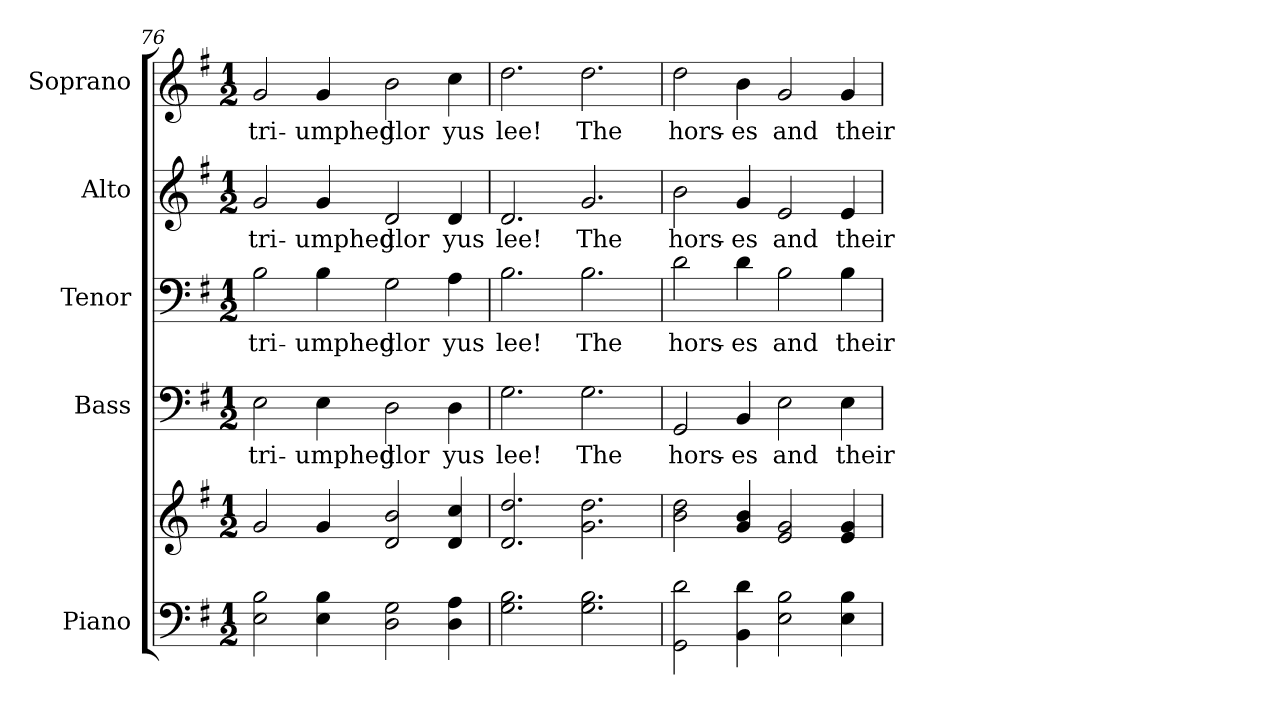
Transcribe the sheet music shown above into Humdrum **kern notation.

**kern	**kern	**kern	**text	**kern	**text	**kern	**text	**kern	**text
*part5	*part5	*part4	*part4	*part3	*part3	*part2	*part2	*part1	*part1
*staff6	*staff5	*staff4	*staff4	*staff3	*staff3	*staff2	*staff2	*staff1	*staff1
*I"Piano	*	*I"Bass	*	*I"Tenor	*	*I"Alto	*	*I"Soprano	*
*I'Pno.	*	*I'B.	*	*I'T.	*	*I'A.	*	*I'S.	*
*clefF4	*clefG2	*clefF4	*	*clefF4	*	*clefG2	*	*clefG2	*
*k[f#]	*k[f#]	*k[f#]	*	*k[f#]	*	*k[f#]	*	*k[f#]	*
*G:	*G:	*G:	*	*G:	*	*G:	*	*G:	*
*M1/2	*M1/2	*M1/2	*	*M1/2	*	*M1/2	*	*M1/2	*
=76	=76	=76	=76	=76	=76	=76	=76	=76	=76
!	!	!	!LO:LY:b:color=#000000	!	!	!	!	!	!
!	!	!	!	!	!LO:LY:b:color=#000000	!	!	!	!
!	!	!	!	!	!	!	!LO:LY:b:color=#000000	!	!
!	!	!	!	!	!	!	!	!	!LO:LY:b:color=#000000
2Ei\ 2Bi	2gi/	2Ei\	tri-	2Bi\	tri-	2gi/	tri-	2gi/	tri-
!	!	!	!LO:LY:b:color=#000000	!	!	!	!	!	!
!	!	!	!	!	!LO:LY:b:color=#000000	!	!	!	!
!	!	!	!	!	!	!	!LO:LY:b:color=#000000	!	!
!	!	!	!	!	!	!	!	!	!LO:LY:b:color=#000000
4Ei\ 4Bi	4gi/	4Ei\	-umphed	4Bi\	-umphed	4gi/	-umphed	4gi/	-umphed
!	!	!	!LO:LY:b:color=#000000	!	!	!	!	!	!
!	!	!	!	!	!LO:LY:b:color=#000000	!	!	!	!
!	!	!	!	!	!	!	!LO:LY:b:color=#000000	!	!
!	!	!	!	!	!	!	!	!	!LO:LY:b:color=#000000
2Di\ 2Gi	2di/ 2bi	2Di\	glor	2Gi\	glor	2di/	glor	2bi\	glor
!	!	!	!LO:LY:b:color=#000000	!	!	!	!	!	!
!	!	!	!	!	!LO:LY:b:color=#000000	!	!	!	!
!	!	!	!	!	!	!	!LO:LY:b:color=#000000	!	!
!	!	!	!	!	!	!	!	!	!LO:LY:b:color=#000000
4Di\ 4Ai	4di/ 4cci	4Di\	yus	4Ai\	yus	4di/	yus	4cci\	yus
!!LO:PB:g=z
=77	=77	=77	=77	=77	=77	=77	=77	=77	=77
!	!	!	!LO:LY:b:color=#000000	!	!	!	!	!	!
!	!	!	!	!	!LO:LY:b:color=#000000	!	!	!	!
!	!	!	!	!	!	!	!LO:LY:b:color=#000000	!	!
!	!	!	!	!	!	!	!	!	!LO:LY:b:color=#000000
2.Gi\ 2.Bi	2.di/ 2.ddi	2.Gi\	lee!	2.Bi\	lee!	2.di/	lee!	2.ddi\	lee!
!	!	!	!LO:LY:b:color=#000000	!	!	!	!	!	!
!	!	!	!	!	!LO:LY:b:color=#000000	!	!	!	!
!	!	!	!	!	!	!	!LO:LY:b:color=#000000	!	!
!	!	!	!	!	!	!	!	!	!LO:LY:b:color=#000000
2.Gi\ 2.Bi	2.gi\ 2.ddi	2.Gi\	The	2.Bi\	The	2.gi/	The	2.ddi\	The
=78	=78	=78	=78	=78	=78	=78	=78	=78	=78
!	!	!	!LO:LY:b:color=#000000	!	!	!	!	!	!
!	!	!	!	!	!LO:LY:b:color=#000000	!	!	!	!
!	!	!	!	!	!	!	!LO:LY:b:color=#000000	!	!
!	!	!	!	!	!	!	!	!	!LO:LY:b:color=#000000
2GGi\ 2di	2bi\ 2ddi	2GGi/	hors-	2di\	hors-	2bi\	hors-	2ddi\	hors-
!	!	!	!LO:LY:b:color=#000000	!	!	!	!	!	!
!	!	!	!	!	!LO:LY:b:color=#000000	!	!	!	!
!	!	!	!	!	!	!	!LO:LY:b:color=#000000	!	!
!	!	!	!	!	!	!	!	!	!LO:LY:b:color=#000000
4BBi\ 4di	4gi/ 4bi	4BBi/	-es	4di\	-es	4gi/	-es	4bi\	-es
!	!	!	!LO:LY:b:color=#000000	!	!	!	!	!	!
!	!	!	!	!	!LO:LY:b:color=#000000	!	!	!	!
!	!	!	!	!	!	!	!LO:LY:b:color=#000000	!	!
!	!	!	!	!	!	!	!	!	!LO:LY:b:color=#000000
2Ei\ 2Bi	2ei/ 2gi	2Ei\	and	2Bi\	and	2ei/	and	2gi/	and
!	!	!	!LO:LY:b:color=#000000	!	!	!	!	!	!
!	!	!	!	!	!LO:LY:b:color=#000000	!	!	!	!
!	!	!	!	!	!	!	!LO:LY:b:color=#000000	!	!
!	!	!	!	!	!	!	!	!	!LO:LY:b:color=#000000
4Ei\ 4Bi	4ei/ 4gi	4Ei\	their	4Bi\	their	4ei/	their	4gi/	their
=	=	=	=	=	=	=	=	=	=
*-	*-	*-	*-	*-	*-	*-	*-	*-	*-
